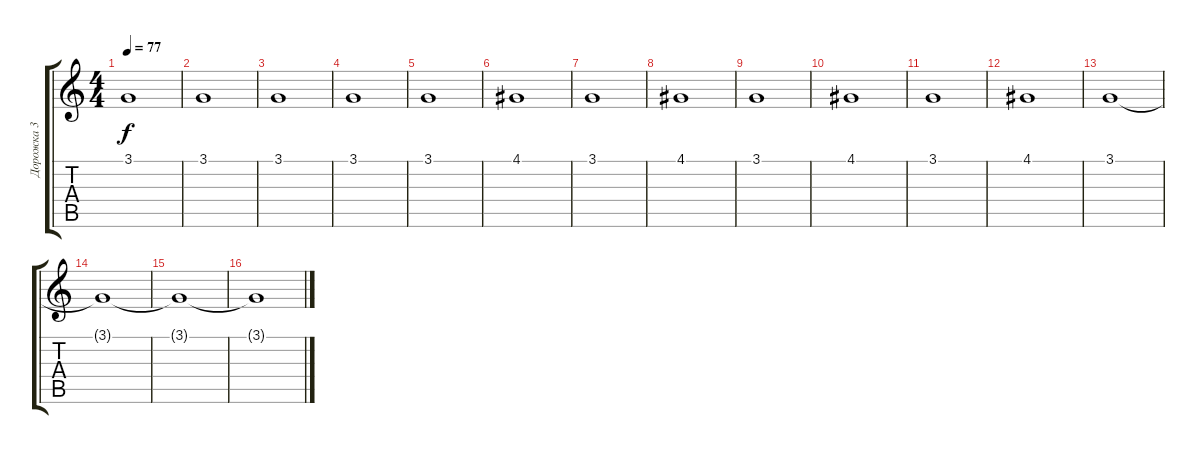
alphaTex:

\track ("Дорожка 3" "Дорожка 3") {instrument choiraahs}
\staff {score tabs}
\tuning (E4 B3 G3 D3 A2 E2) {hide}
\ts (4 4)
\tempo 77
\clef g2
\ks c
3.1.1{dy f} |
3.1.1 |
3.1.1 |
3.1.1 |
3.1.1 |
4.1.1 |
3.1.1 |
4.1.1 |
3.1.1 |
4.1.1 |
3.1.1 |
4.1.1 |
3.1.1 |
3.1{t}.1 |
3.1{t}.1 |
3.1{t}.1
